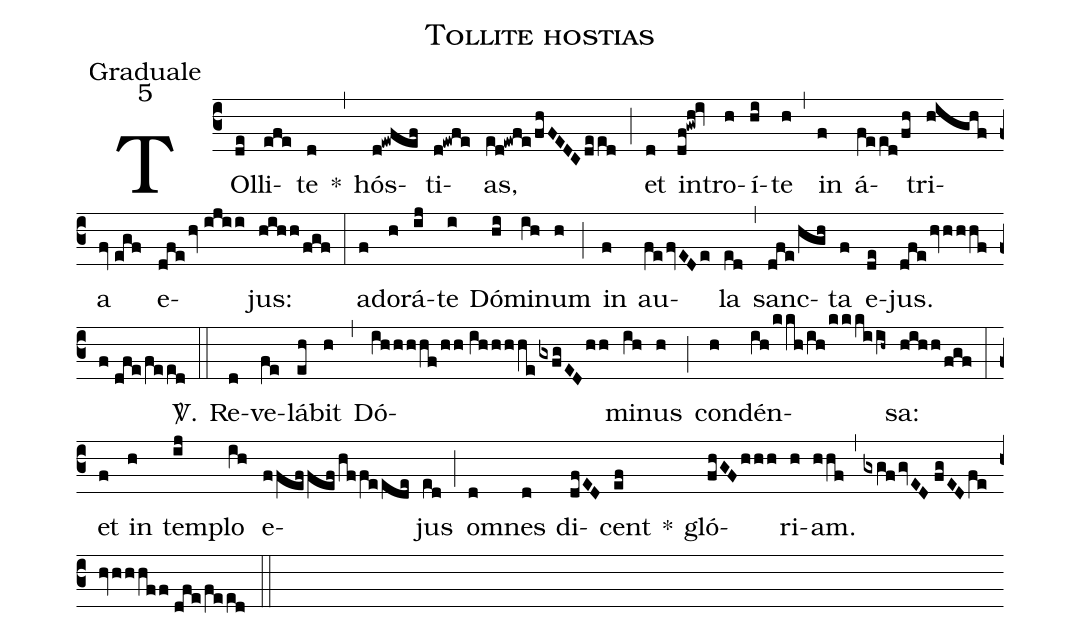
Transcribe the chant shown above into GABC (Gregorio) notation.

name:Tollite hostias;
office-part:Graduale;
mode:5;
%%
(c3) TOl(de)li(efe)te(d) *(,) hós(d!ewfef)ti(d!ewfe)as,(ed!ewfe/fhFEDCdeed) (;) et(d) in(df!gwh!iv)tro(h)í(hi)te(h) (,) in(f) á(feed/fh)tri(highf)a(fv//egf) e(dfehv//ijii)jus:(hihh/fgf) (:) a(f)do(h)rá(ij)te(i) Dó(hi)mi(ih)num(h) (;) in(f) au(fefvEDe)la(ed) (,) sanc(dfe/hgh)ta(f) e(de)jus.(dfe/hvhhhff//dfe/feed) <sp>V/</sp>.(::) Re(d)ve(fe)lá(eh)bit(h) (,) Dó(ihhhhf/hh//ihhhhe/gxfgEDhh)mi(ih)nus(h) (;) con(h)dén(ih/kkh/ih/kkkiih~)sa:(hihh/fgf) (:) et(f) in(h) tem(ij)plo(ih) e(ffeffef/hffeede)jus(ed) (;) om(d)nes(d) di(dfED)cent(ef) *() gló(fhGFhhh)ri(h)am.(hhf) (,) (gxgf/gvED//fgEDfe/hvhhhff//dfe/feed) (::)
